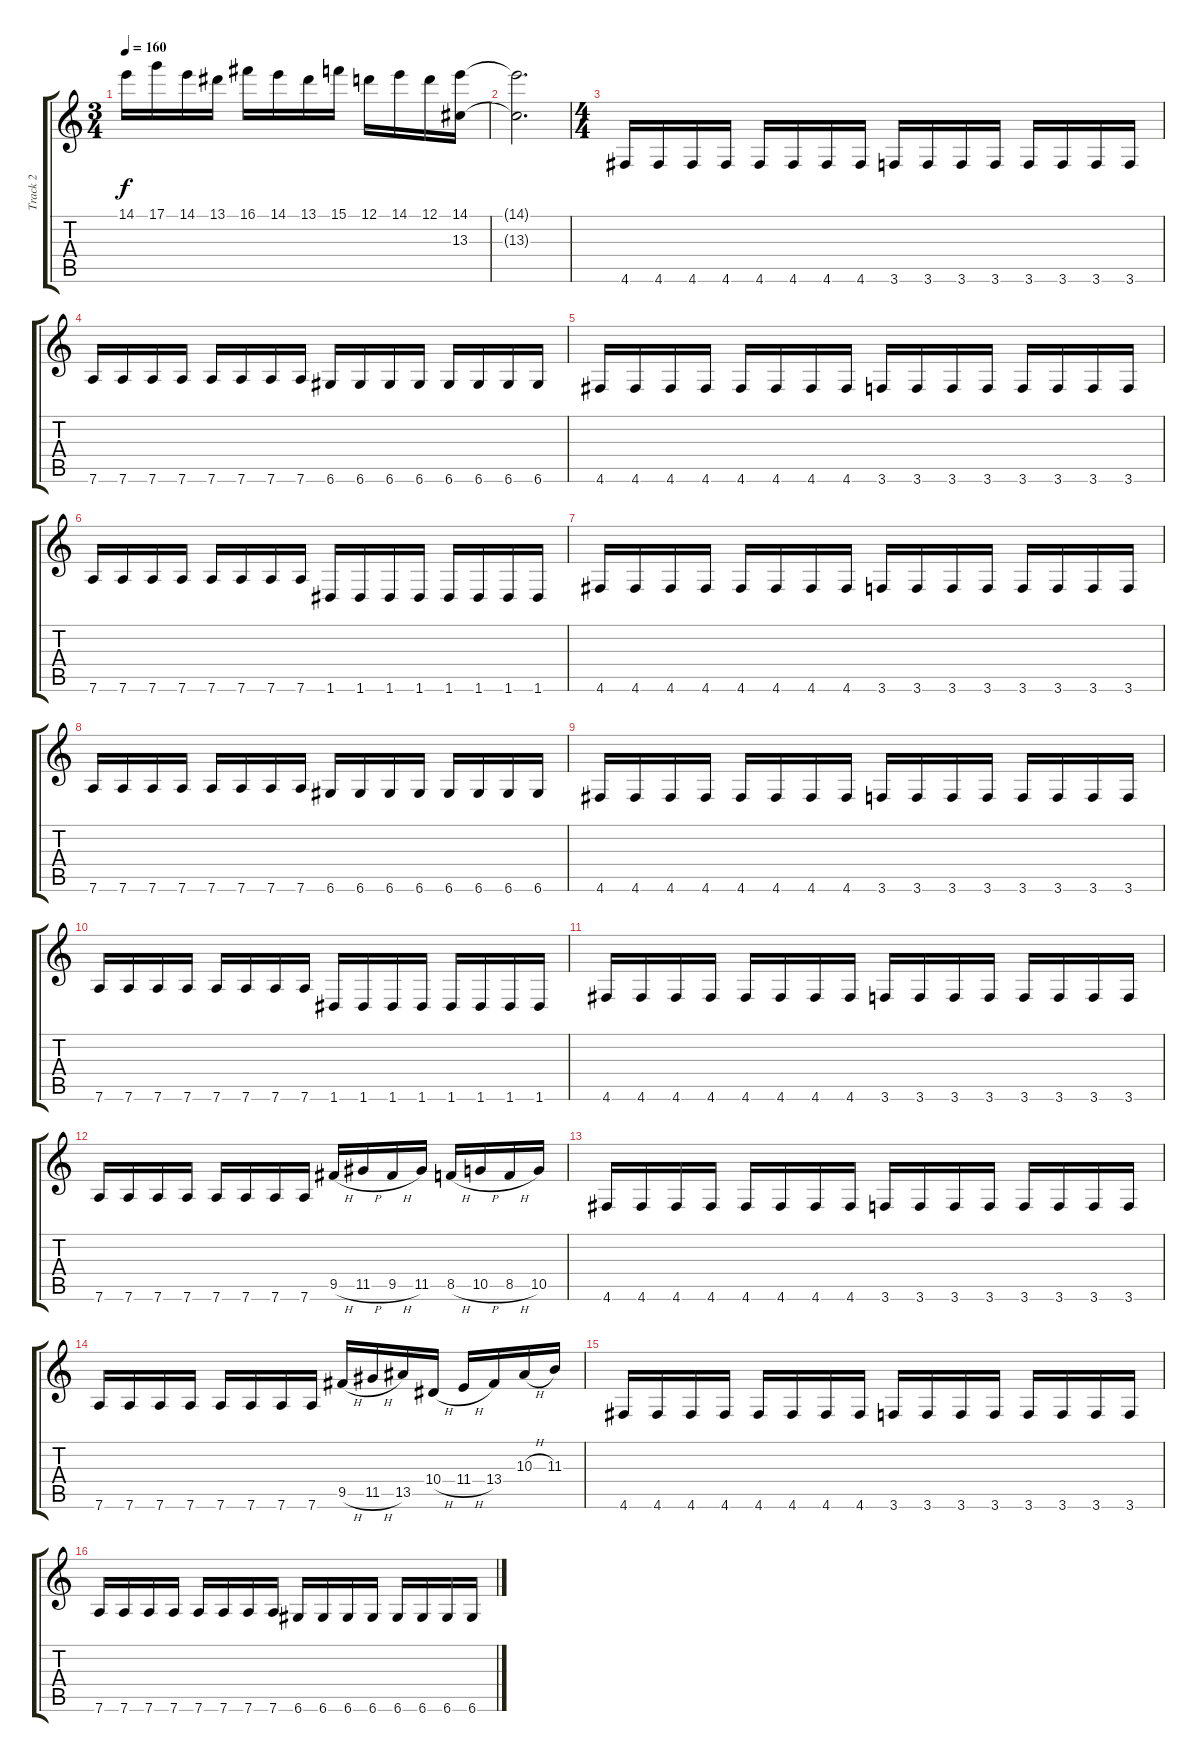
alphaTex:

\track ("Track 2" "Track 2") {instrument distortionguitar}
\staff {score tabs}
\tuning (D4 G3 C3 F2 A2 D2) {hide}
\ts (3 4)
\tempo 160
\clef g2
\ks c
14.1.16{dy f} 17.1.16 14.1.16 13.1.16 16.1.16 14.1.16 13.1.16 15.1.16 12.1.16 14.1.16 12.1.16 (14.1 13.3).16 |
(14.1{t} 13.3{t}).2{d} |
\ts (4 4)
4.6.16 4.6.16 4.6.16 4.6.16 4.6.16 4.6.16 4.6.16 4.6.16 3.6.16 3.6.16 3.6.16 3.6.16 3.6.16 3.6.16 3.6.16 3.6.16 |
7.6.16 7.6.16 7.6.16 7.6.16 7.6.16 7.6.16 7.6.16 7.6.16 6.6.16 6.6.16 6.6.16 6.6.16 6.6.16 6.6.16 6.6.16 6.6.16 |
4.6.16 4.6.16 4.6.16 4.6.16 4.6.16 4.6.16 4.6.16 4.6.16 3.6.16 3.6.16 3.6.16 3.6.16 3.6.16 3.6.16 3.6.16 3.6.16 |
7.6.16 7.6.16 7.6.16 7.6.16 7.6.16 7.6.16 7.6.16 7.6.16 1.6.16 1.6.16 1.6.16 1.6.16 1.6.16 1.6.16 1.6.16 1.6.16 |
4.6.16 4.6.16 4.6.16 4.6.16 4.6.16 4.6.16 4.6.16 4.6.16 3.6.16 3.6.16 3.6.16 3.6.16 3.6.16 3.6.16 3.6.16 3.6.16 |
7.6.16 7.6.16 7.6.16 7.6.16 7.6.16 7.6.16 7.6.16 7.6.16 6.6.16 6.6.16 6.6.16 6.6.16 6.6.16 6.6.16 6.6.16 6.6.16 |
4.6.16 4.6.16 4.6.16 4.6.16 4.6.16 4.6.16 4.6.16 4.6.16 3.6.16 3.6.16 3.6.16 3.6.16 3.6.16 3.6.16 3.6.16 3.6.16 |
7.6.16 7.6.16 7.6.16 7.6.16 7.6.16 7.6.16 7.6.16 7.6.16 1.6.16 1.6.16 1.6.16 1.6.16 1.6.16 1.6.16 1.6.16 1.6.16 |
4.6.16 4.6.16 4.6.16 4.6.16 4.6.16 4.6.16 4.6.16 4.6.16 3.6.16 3.6.16 3.6.16 3.6.16 3.6.16 3.6.16 3.6.16 3.6.16 |
7.6.16 7.6.16 7.6.16 7.6.16 7.6.16 7.6.16 7.6.16 7.6.16 9.5{h}.16 11.5{h}.16 9.5{h}.16 11.5.16 8.5{h}.16 10.5{h}.16 8.5{h}.16 10.5.16 |
4.6.16 4.6.16 4.6.16 4.6.16 4.6.16 4.6.16 4.6.16 4.6.16 3.6.16 3.6.16 3.6.16 3.6.16 3.6.16 3.6.16 3.6.16 3.6.16 |
7.6.16 7.6.16 7.6.16 7.6.16 7.6.16 7.6.16 7.6.16 7.6.16 9.5{h}.16 11.5{h}.16 13.5.16 10.4{h}.16 11.4{h}.16 13.4.16 10.3{h}.16 11.3.16 |
4.6.16 4.6.16 4.6.16 4.6.16 4.6.16 4.6.16 4.6.16 4.6.16 3.6.16 3.6.16 3.6.16 3.6.16 3.6.16 3.6.16 3.6.16 3.6.16 |
7.6.16 7.6.16 7.6.16 7.6.16 7.6.16 7.6.16 7.6.16 7.6.16 6.6.16 6.6.16 6.6.16 6.6.16 6.6.16 6.6.16 6.6.16 6.6.16
